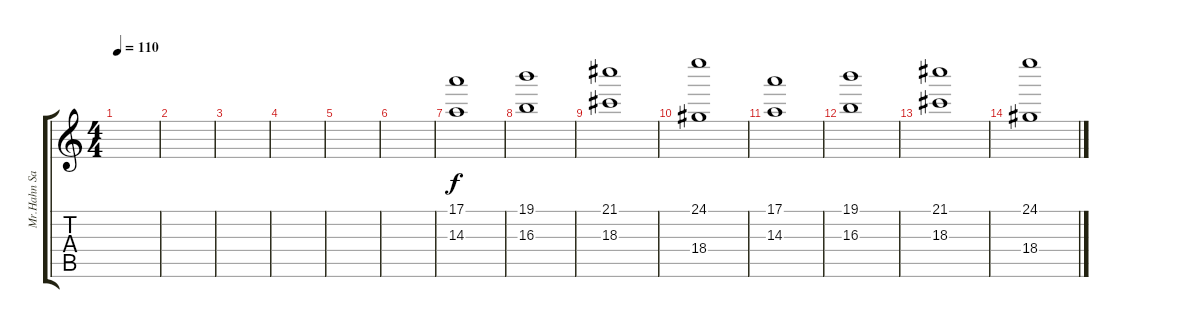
\track ("Mr.Hahn Sampler7" "Mr.Hahn Sa") {instrument acousticguitarsteel}
\staff {score tabs}
\tuning (E4 B3 G3 D3 A2 E2) {hide}
\ts (4 4)
\tempo 110
\clef g2
\ks c
|
|
|
|
|
|
(17.1 14.3).1{volume 13 instrument pad5bowed} |
(19.1 16.3).1{volume 13 instrument pad5bowed} |
(21.1 18.3).1{volume 13 instrument pad5bowed} |
(24.1 18.4).1{volume 13 instrument pad5bowed} |
(17.1 14.3).1{volume 13 instrument pad5bowed} |
(19.1 16.3).1{volume 13 instrument pad5bowed} |
(21.1 18.3).1{volume 13 instrument pad5bowed} |
(24.1 18.4).1{volume 13 instrument pad5bowed}
